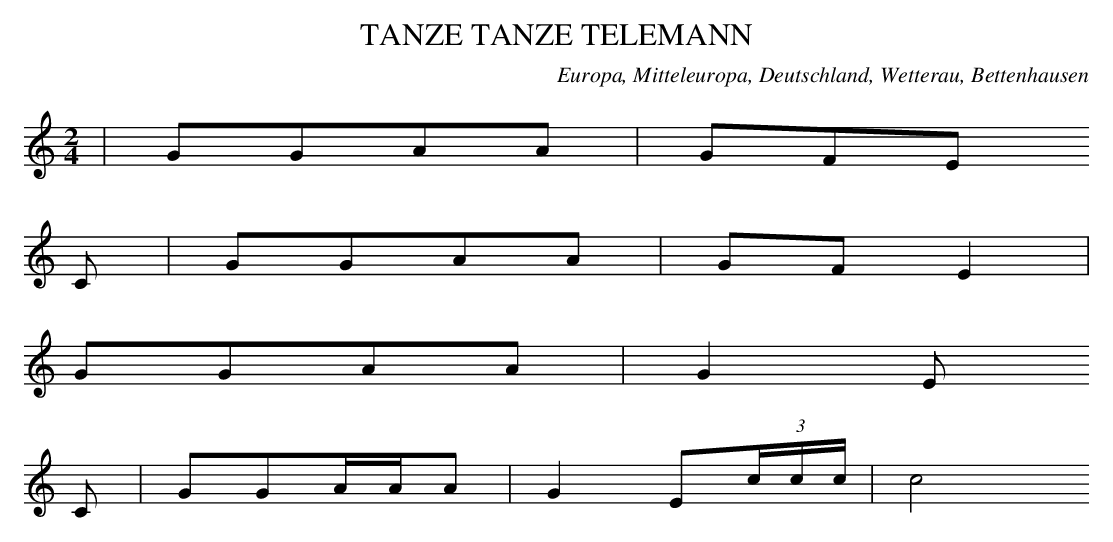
X:1
T: TANZE TANZE TELEMANN
O: Europa, Mitteleuropa, Deutschland, Wetterau, Bettenhausen
M: 2/4
L: 1/16
K: C
 | G2G2A2A2 | G2F2E2
C2 | G2G2A2A2 | G2F2E4 |
G2G2A2A2 | G4E2
C2 | G2G2AAA2 | G4E2(3ccc | c8
